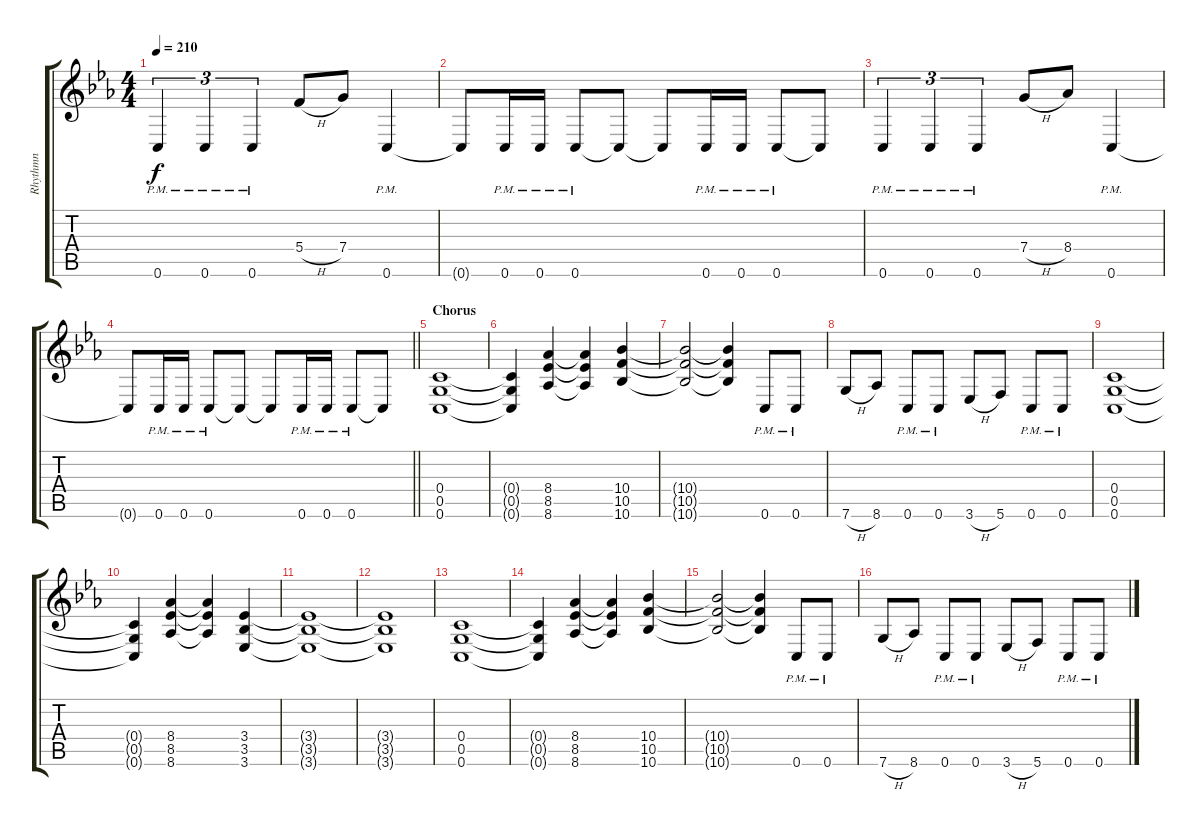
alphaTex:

\track ("Rhythmn" "Rhythmn") {instrument overdrivenguitar}
\staff {score tabs}
\tuning (D4 A3 F3 C3 G2 C2) {hide}
\ts (4 4)
\tempo 210
\clef g2
\ks cminor
0.6{pm}.4{tu (3 2) dy f} 0.6{pm}.4{tu (3 2)} 0.6{pm}.4{tu (3 2)} 5.4{h}.8 7.4.8 0.6{pm}.4 |
0.6{t}.8 0.6{pm}.16 0.6{pm}.16 0.6{pm}.8 0.6{t}.8 0.6{t}.8 0.6{pm}.16 0.6{pm}.16 0.6{pm}.8 0.6{t}.8 |
0.6{pm}.4{tu (3 2)} 0.6{pm}.4{tu (3 2)} 0.6{pm}.4{tu (3 2)} 7.4{h}.8 8.4.8 0.6{pm}.4 |
\barLineRight lightlight
0.6{t}.8 0.6{pm}.16 0.6{pm}.16 0.6{pm}.8 0.6{t}.8 0.6{t}.8 0.6{pm}.16 0.6{pm}.16 0.6{pm}.8 0.6{t}.8 |
\section ("" "Chorus")
(0.4 0.5 0.6).1 |
(0.4{t} 0.5{t} 0.6{t}).4 (8.4 8.5 8.6).4 (8.4{t} 8.5{t} 8.6{t}).4 (10.4 10.5 10.6).4 |
(10.4{t} 10.5{t} 10.6{t}).2 (10.4{t} 10.5{t} 10.6{t}).4 0.6{pm}.8 0.6{pm}.8 |
7.6{h}.8 8.6.8 0.6{pm}.8 0.6{pm}.8 3.6{h}.8 5.6.8 0.6{pm}.8 0.6{pm}.8 |
(0.4 0.5 0.6).1 |
(0.4{t} 0.5{t} 0.6{t}).4 (8.4 8.5 8.6).4 (8.4{t} 8.5{t} 8.6{t}).4 (3.4 3.5 3.6).4 |
(3.4{t} 3.5{t} 3.6{t}).1 |
(3.4{t} 3.5{t} 3.6{t}).1 |
(0.4 0.5 0.6).1 |
(0.4{t} 0.5{t} 0.6{t}).4 (8.4 8.5 8.6).4 (8.4{t} 8.5{t} 8.6{t}).4 (10.4 10.5 10.6).4 |
(10.4{t} 10.5{t} 10.6{t}).2 (10.4{t} 10.5{t} 10.6{t}).4 0.6{pm}.8 0.6{pm}.8 |
7.6{h}.8 8.6.8 0.6{pm}.8 0.6{pm}.8 3.6{h}.8 5.6.8 0.6{pm}.8 0.6{pm}.8
